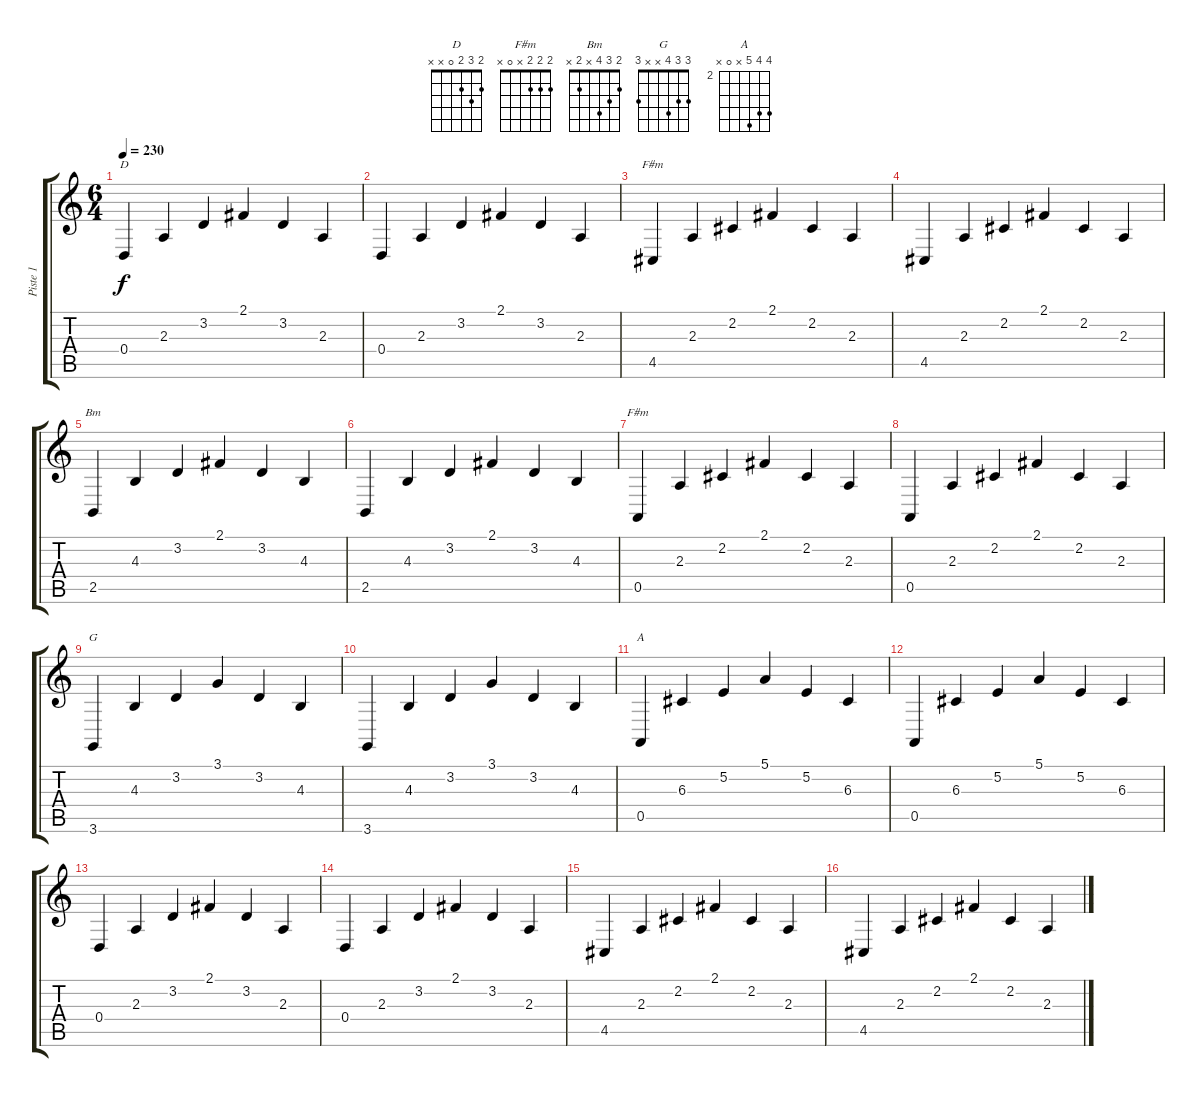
\track ("Piste 1" "Piste 1") {instrument pizzicatostrings}
\staff {score tabs}
\tuning (E4 B3 G3 D3 A2 E2) {hide}
\chord ("D" 2 3 2 0 x x)
\chord ("F#m" 2 2 2 x 4 x)
\chord ("Bm" 2 3 4 x 2 x)
\chord ("F#m" 2 2 2 x 0 x)
\chord ("G" 3 3 4 x x 3)
\chord ("A" 5 5 6 x 0 x) {firstfret 2}
\ts (6 4)
\tempo 230
\clef g2
\ks c
0.4.4{ch "D" dy f instrument pizzicatostrings} 2.3.4 3.2.4 2.1.4 3.2.4 2.3.4 |
0.4.4 2.3.4 3.2.4 2.1.4 3.2.4 2.3.4 |
4.5.4{ch "F#m"} 2.3.4 2.2.4 2.1.4 2.2.4 2.3.4 |
4.5.4 2.3.4 2.2.4 2.1.4 2.2.4 2.3.4 |
2.5.4{ch "Bm"} 4.3.4 3.2.4 2.1.4 3.2.4 4.3.4 |
2.5.4 4.3.4 3.2.4 2.1.4 3.2.4 4.3.4 |
0.5.4{ch "F#m"} 2.3.4 2.2.4 2.1.4 2.2.4 2.3.4 |
0.5.4 2.3.4 2.2.4 2.1.4 2.2.4 2.3.4 |
3.6.4{ch "G"} 4.3.4 3.2.4 3.1.4 3.2.4 4.3.4 |
3.6.4 4.3.4 3.2.4 3.1.4 3.2.4 4.3.4 |
0.5.4{ch "A"} 6.3.4 5.2.4 5.1.4 5.2.4 6.3.4 |
0.5.4 6.3.4 5.2.4 5.1.4 5.2.4 6.3.4 |
0.4.4 2.3.4 3.2.4 2.1.4 3.2.4 2.3.4 |
0.4.4 2.3.4 3.2.4 2.1.4 3.2.4 2.3.4 |
4.5.4 2.3.4 2.2.4 2.1.4 2.2.4 2.3.4 |
4.5.4 2.3.4 2.2.4 2.1.4 2.2.4 2.3.4
